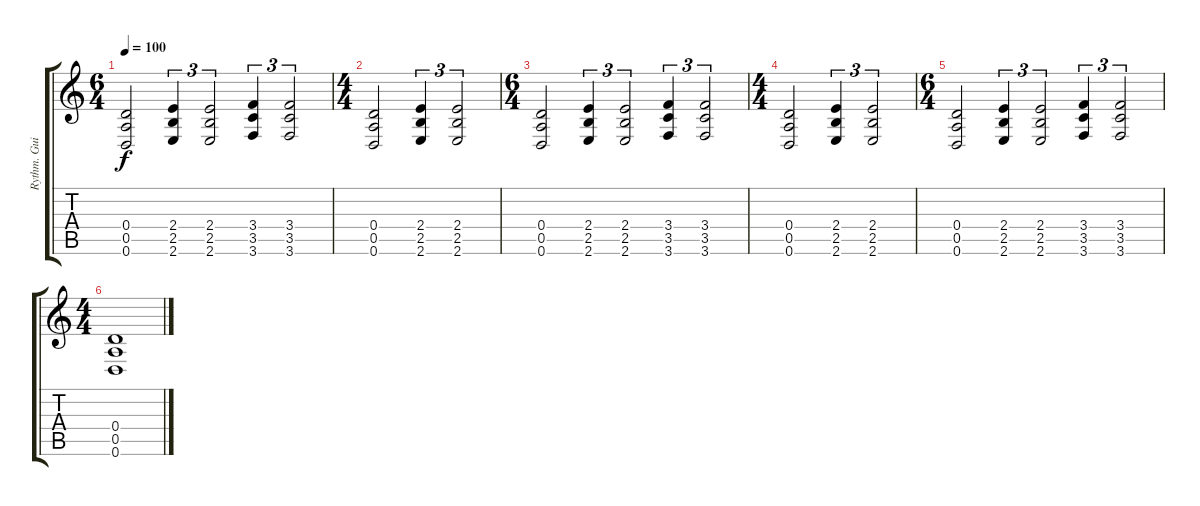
\track ("Rythm. Guitar" "Rythm. Gui") {instrument distortionguitar}
\staff {score tabs}
\tuning (E4 B3 G3 D3 A2 D2) {hide}
\ts (6 4)
\tempo 100
\clef g2
\ks c
(0.4 0.5 0.6).2{dy f} (2.4 2.5 2.6).4{tu (3 2)} (2.4 2.5 2.6).2{tu (3 2)} (3.4 3.5 3.6).4{tu (3 2)} (3.4 3.5 3.6).2{tu (3 2)} |
\ts (4 4)
(0.4 0.5 0.6).2 (2.4 2.5 2.6).4{tu (3 2)} (2.4 2.5 2.6).2{tu (3 2)} |
\ts (6 4)
(0.4 0.5 0.6).2 (2.4 2.5 2.6).4{tu (3 2)} (2.4 2.5 2.6).2{tu (3 2)} (3.4 3.5 3.6).4{tu (3 2)} (3.4 3.5 3.6).2{tu (3 2)} |
\ts (4 4)
(0.4 0.5 0.6).2 (2.4 2.5 2.6).4{tu (3 2)} (2.4 2.5 2.6).2{tu (3 2)} |
\ts (6 4)
(0.4 0.5 0.6).2 (2.4 2.5 2.6).4{tu (3 2)} (2.4 2.5 2.6).2{tu (3 2)} (3.4 3.5 3.6).4{tu (3 2)} (3.4 3.5 3.6).2{tu (3 2)} |
\ts (4 4)
(0.4 0.5 0.6).1{volume 0}
